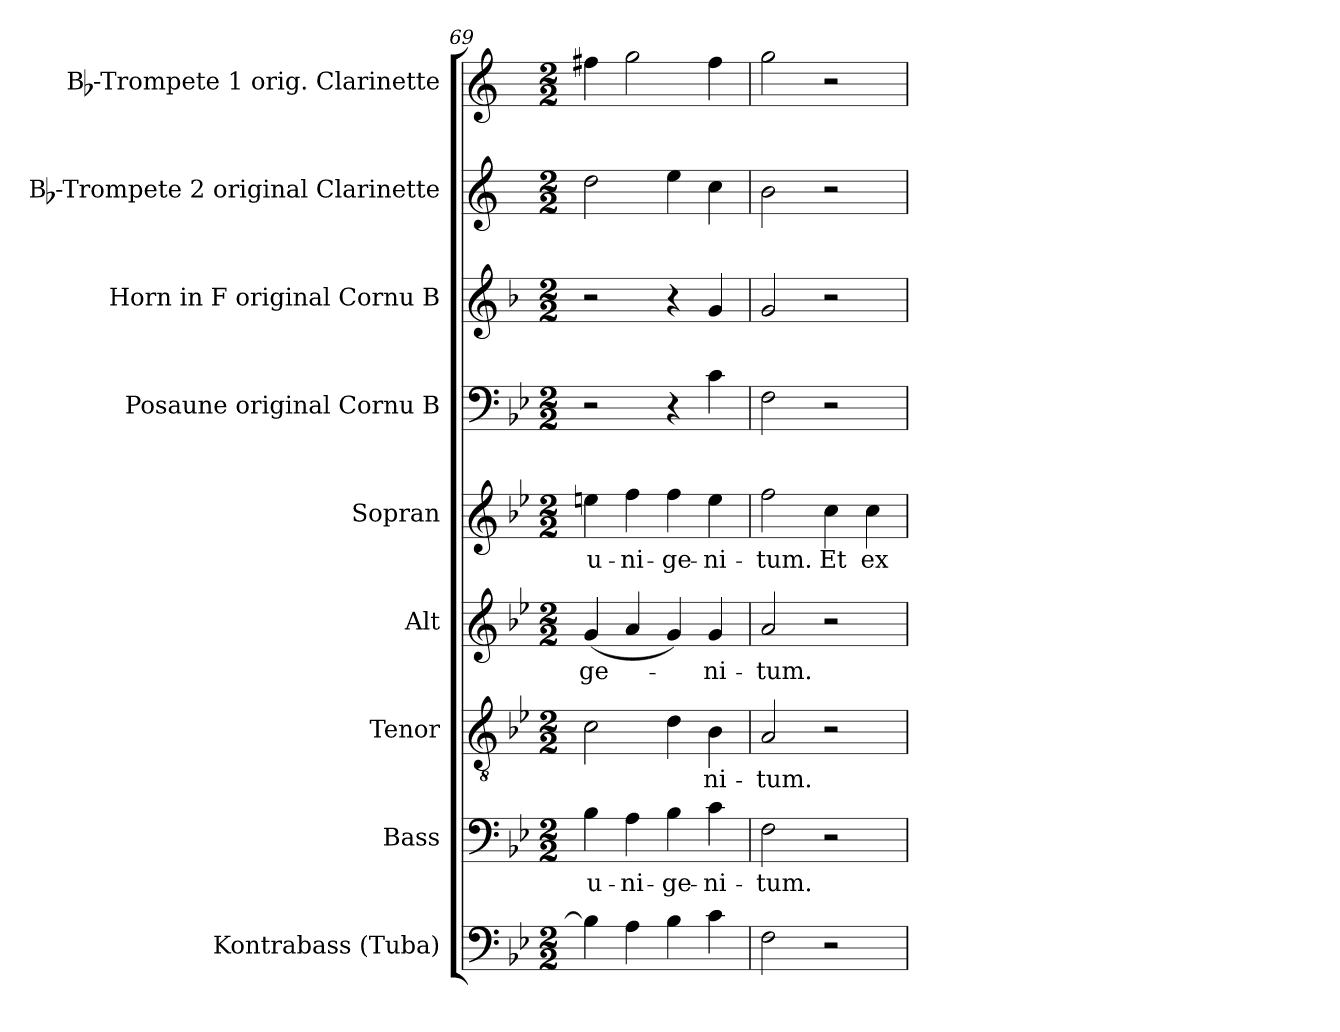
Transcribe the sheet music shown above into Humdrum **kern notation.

**kern	**kern	**text	**kern	**text	**kern	**text	**kern	**text	**kern	**kern	**kern	**kern
*part9	*part8	*part8	*part7	*part7	*part6	*part6	*part5	*part5	*part4	*part3	*part2	*part1
*staff9	*staff8	*staff8	*staff7	*staff7	*staff6	*staff6	*staff5	*staff5	*staff4	*staff3	*staff2	*staff1
*I"Kontrabass (Tuba)	*I"Bass	*	*I"Tenor	*	*I"Alt	*	*I"Sopran	*	*I"Posaune original Cornu B	*I"Horn in F original Cornu B	*I"Bb-Trompete 2 original Clarinette	*I"Bb-Trompete 1 orig. Clarinette
*I'Kb.	*I'B.	*	*I'T.	*	*I'A.	*	*I'S.	*	*I'Pos.	*I'Hrn.	*I'Bb Trp. 2	*I'Bb Trp. 1
!!LO:PB:g=z
*clefF4	*clefF4	*	*clefGv2	*	*clefG2	*	*clefG2	*	*clefF4	*clefG2	*clefG2	*clefG2
*ITrd7c12	*	*	*	*	*	*	*	*	*	*ITrd4c7	*ITrd1c2	*ITrd1c2
*k[b-e-]	*k[b-e-]	*	*k[b-e-]	*	*k[b-e-]	*	*k[b-e-]	*	*k[b-e-]	*k[b-e-]	*k[b-e-]	*k[b-e-]
*B-:	*B-:	*	*B-:	*	*B-:	*	*B-:	*	*B-:	*B-:	*B-:	*B-:
*M2/2	*M2/2	*	*M2/2	*	*M2/2	*	*M2/2	*	*M2/2	*M2/2	*M2/2	*M2/2
=69	=69	=69	=69	=69	=69	=69	=69	=69	=69	=69	=69	=69
!	!	!LO:LY:b	!	!	!	!LO:LY:b	!	!LO:LY:b	!	!	!	!
4BB-\]	4B-\	u-	2c\	.	(<4g/	-ge-	4een\	u-	2r	2r	2cc\	4een\
!	!	!LO:LY:b	!	!	!	!	!	!LO:LY:b	!	!	!	!
4AA\	4A\	-ni-	.	.	4a/	.	4ff\	-ni-	.	.	.	2ff\
!	!	!LO:LY:b	!	!	!	!	!	!LO:LY:b	!	!	!	!
4BB-\	4B-\	-ge-	4d\	.	4g/)	.	4ff\	-ge-	4r	4r	4dd\	.
!	!	!LO:LY:b	!	!LO:LY:b	!	!LO:LY:b	!	!LO:LY:b	!	!	!	!
4C\	4c\	-ni-	4B-\	-ni-	4g/	-ni-	4ee\	-ni-	4c\	4c/	4b-\	4ee\
=70	=70	=70	=70	=70	=70	=70	=70	=70	=70	=70	=70	=70
!	!	!LO:LY:b	!	!LO:LY:b	!	!LO:LY:b	!	!LO:LY:b	!	!	!	!
2FF\	2F\	-tum.	2A/	-tum.	2a/	-tum.	2ff\	-tum.	2F\	2c/	2a\	2ff\
!	!	!	!	!	!	!	!	!LO:LY:b	!	!	!	!
2r	2r	.	2r	.	2r	.	4cc\	Et	2r	2r	2r	2r
!	!	!	!	!	!	!	!	!LO:LY:b	!	!	!	!
.	.	.	.	.	.	.	4cc\	ex	.	.	.	.
=	=	=	=	=	=	=	=	=	=	=	=	=
*-	*-	*-	*-	*-	*-	*-	*-	*-	*-	*-	*-	*-
